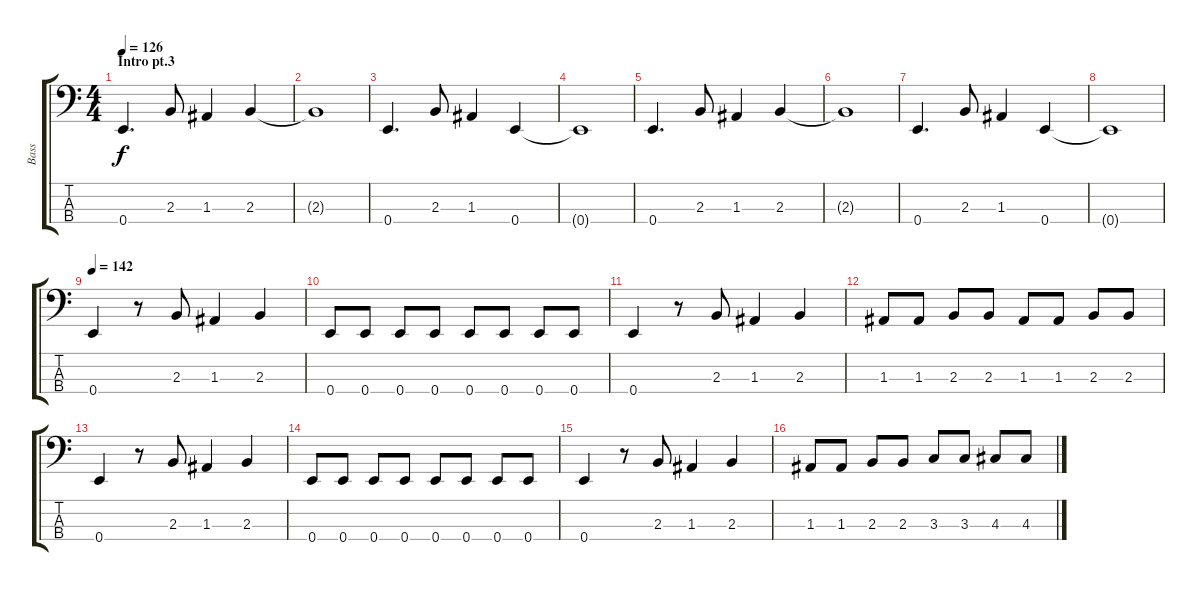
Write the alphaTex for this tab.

\track ("Bass" "Bass") {instrument electricbassfinger}
\staff {score tabs}
\tuning (G2 D2 A1 E1) {hide}
\ts (4 4)
\section ("" "Intro pt.3")
\tempo 126
\clef f4
\ks c
0.4.4{d dy f} 2.3.8 1.3.4 2.3.4 |
2.3{t}.1 |
0.4.4{d} 2.3.8 1.3.4 0.4.4 |
0.4{t}.1 |
0.4.4{d} 2.3.8 1.3.4 2.3.4 |
2.3{t}.1 |
0.4.4{d} 2.3.8 1.3.4 0.4.4 |
0.4{t}.1 |
\tempo 142
0.4.4 r.8 2.3.8 1.3.4 2.3.4 |
0.4.8 0.4.8 0.4.8 0.4.8 0.4.8 0.4.8 0.4.8 0.4.8 |
0.4.4 r.8 2.3.8 1.3.4 2.3.4 |
1.3.8 1.3.8 2.3.8 2.3.8 1.3.8 1.3.8 2.3.8 2.3.8 |
0.4.4 r.8 2.3.8 1.3.4 2.3.4 |
0.4.8 0.4.8 0.4.8 0.4.8 0.4.8 0.4.8 0.4.8 0.4.8 |
0.4.4 r.8 2.3.8 1.3.4 2.3.4 |
1.3.8 1.3.8 2.3.8 2.3.8 3.3.8 3.3.8 4.3.8 4.3.8
